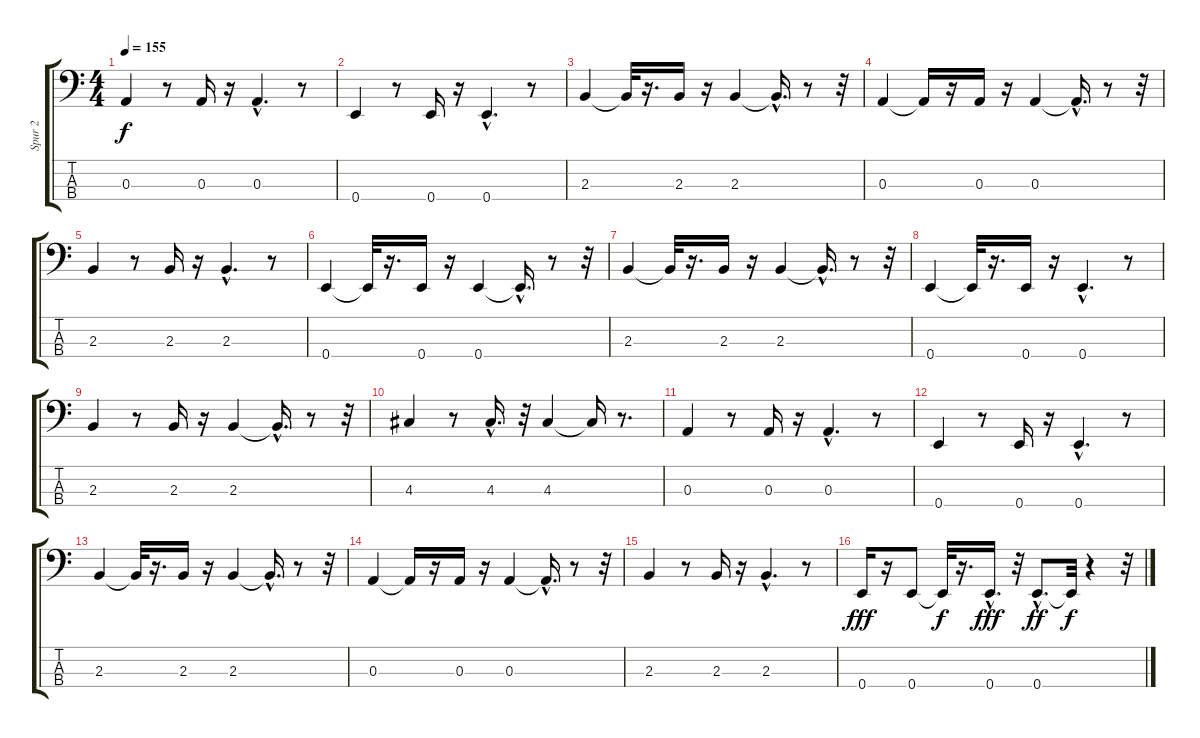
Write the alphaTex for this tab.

\track ("Spur 2" "Spur 2") {instrument electricbassfinger}
\staff {score tabs}
\tuning (G2 D2 A1 E1) {hide}
\ts (4 4)
\tempo 155
\clef f4
\ks c
0.3.4{dy f} r.8 0.3.16 r.16 0.3{hac}.4{d} r.8 |
0.4.4 r.8 0.4.16 r.16 0.4{hac}.4{d} r.8 |
2.3.4 2.3{t}.32 r.16{d} 2.3.16 r.16 2.3.4 2.3{hac t}.16{d} r.8 r.32 |
0.3.4 0.3{t}.16 r.16 0.3.16 r.16 0.3.4 0.3{hac t}.16{d} r.8 r.32 |
2.3.4 r.8 2.3.16 r.16 2.3{hac}.4{d} r.8 |
0.4.4 0.4{t}.32 r.16{d} 0.4.16 r.16 0.4.4 0.4{hac t}.16{d} r.8 r.32 |
2.3.4 2.3{t}.32 r.16{d} 2.3.16 r.16 2.3.4 2.3{hac t}.16{d} r.8 r.32 |
0.4.4 0.4{t}.32 r.16{d} 0.4.16 r.16 0.4{hac}.4{d} r.8 |
2.3.4 r.8 2.3.16 r.16 2.3.4 2.3{hac t}.16{d} r.8 r.32 |
4.3.4 r.8 4.3{hac}.16{d} r.32 4.3.4 4.3{t}.16 r.8{d} |
0.3.4 r.8 0.3.16 r.16 0.3{hac}.4{d} r.8 |
0.4.4 r.8 0.4.16 r.16 0.4{hac}.4{d} r.8 |
2.3.4 2.3{t}.32 r.16{d} 2.3.16 r.16 2.3.4 2.3{hac t}.16{d} r.8 r.32 |
0.3.4 0.3{t}.16 r.16 0.3.16 r.16 0.3.4 0.3{hac t}.16{d} r.8 r.32 |
2.3.4 r.8 2.3.16 r.16 2.3{hac}.4{d} r.8 |
0.4.16{dy fff} r.16 0.4.8 0.4{t}.32{dy f} r.16{d} 0.4{hac}.16{d dy fff} r.32 0.4{hac}.8{d dy ff} 0.4{t}.32{dy f} r.4 r.32
